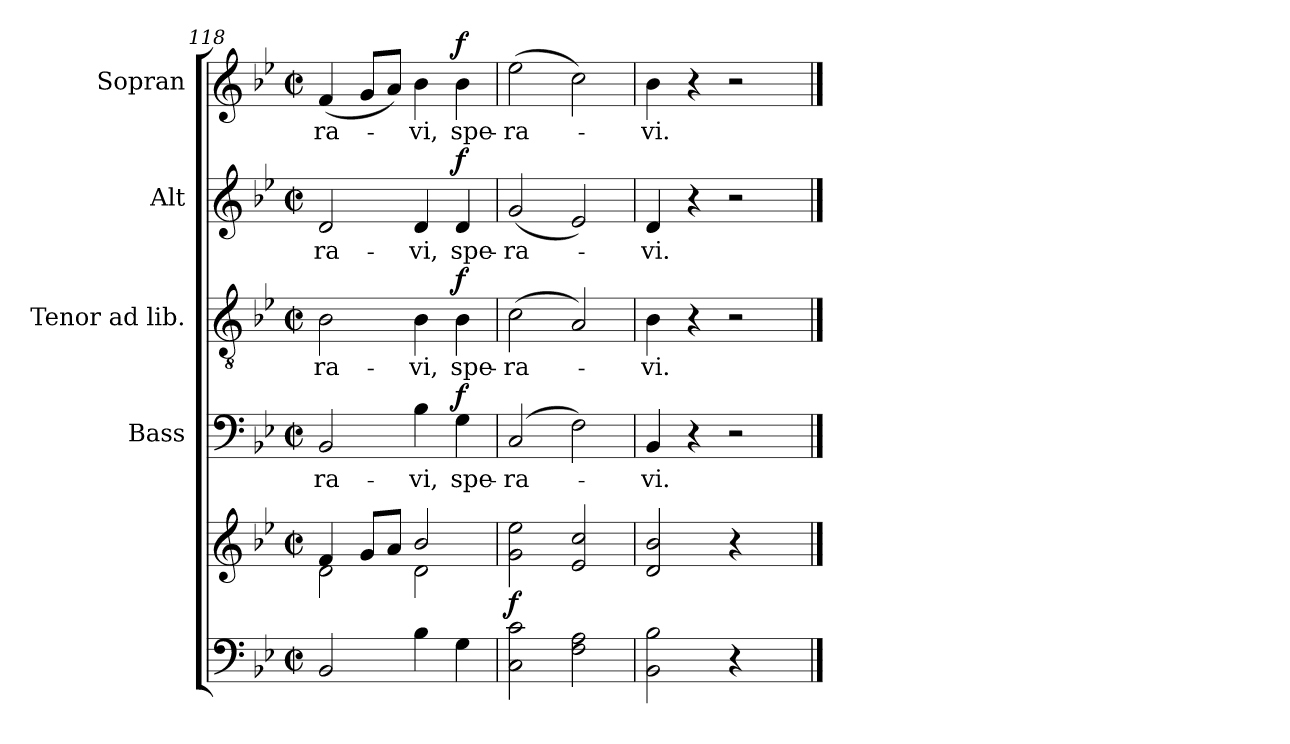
**kern	**kern	**dynam	**kern	**text	**dynam	**kern	**text	**dynam	**kern	**text	**dynam	**kern	**text	**dynam
*part5	*part5	*part5	*part4	*part4	*part4	*part3	*part3	*part3	*part2	*part2	*part2	*part1	*part1	*part1
*staff6	*staff5	*staff5/6	*staff4	*staff4	*staff4	*staff3	*staff3	*staff3	*staff2	*staff2	*staff2	*staff1	*staff1	*staff1
*	*	*	*I"Bass	*	*	*I"Tenor ad lib.	*	*	*I"Alt	*	*	*I"Sopran	*	*
*	*	*	*I'B.	*	*	*I'T.	*	*	*I'A.	*	*	*I'S.	*	*
*clefF4	*clefG2	*	*clefF4	*	*	*clefGv2	*	*	*clefG2	*	*	*clefG2	*	*
*k[b-e-]	*k[b-e-]	*	*k[b-e-]	*	*	*k[b-e-]	*	*	*k[b-e-]	*	*	*k[b-e-]	*	*
*B-:	*B-:	*	*B-:	*	*	*B-:	*	*	*B-:	*	*	*B-:	*	*
*M2/2	*M2/2	*	*M2/2	*	*	*M2/2	*	*	*M2/2	*	*	*M2/2	*	*
*met(c|)	*met(c|)	*	*met(c|)	*	*	*met(c|)	*	*	*met(c|)	*	*	*met(c|)	*	*
=118	=118	=118	=118	=118	=118	=118	=118	=118	=118	=118	=118	=118	=118	=118
*	*^	*	*	*	*	*	*	*	*	*	*	*	*	*
!	!	!	!	!	!LO:LY:b	!	!	!LO:LY:b	!	!	!LO:LY:b	!	!	!LO:LY:b	!
2BB-/	4f/	2d\	.	2BB-/	-ra-	.	2B-\	-ra-	.	2d/	-ra-	.	(<4f/	-ra-	.
.	8g/L	.	.	.	.	.	.	.	.	.	.	.	8g/L	.	.
.	8a/J	.	.	.	.	.	.	.	.	.	.	.	8a/J)	.	.
!	!	!	!	!	!LO:LY:b	!	!	!LO:LY:b	!	!	!LO:LY:b	!	!	!LO:LY:b	!
4B-\	2b-/	2d\	.	4B-\	-vi,	.	4B-\	-vi,	.	4d/	-vi,	.	4b-\	-vi,	.
!	!	!	!	!	!LO:LY:b	!LO:DY:a	!	!LO:LY:b	!LO:DY:a	!	!LO:LY:b	!LO:DY:a	!	!LO:LY:b	!LO:DY:a
4G\	.	.	.	4G\	spe-	f	4B-\	spe-	f	4d/	spe-	f	4b-\	spe-	f
*	*v	*v	*	*	*	*	*	*	*	*	*	*	*	*	*
=119	=119	=119	=119	=119	=119	=119	=119	=119	=119	=119	=119	=119	=119	=119
!	!	!LO:DY:b	!	!LO:LY:b	!	!	!LO:LY:b	!	!	!LO:LY:b	!	!	!LO:LY:b	!
2C\ 2c\	2g\ 2ee-\	f	(2C/	-ra-	.	(>2c\	-ra-	.	(<2g/	-ra-	.	(>2ee-\	-ra-	.
2F\ 2A\	2e-/ 2cc/	.	2F\)	.	.	2A/)	.	.	2e-/)	.	.	2cc\)	.	.
=120	=120	=120	=120	=120	=120	=120	=120	=120	=120	=120	=120	=120	=120	=120
!	!	!	!	!LO:LY:b	!	!	!LO:LY:b	!	!	!LO:LY:b	!	!	!LO:LY:b	!
2BB-\ 2B-\	2d/ 2b-/	.	4BB-/	-vi.	.	4B-\	-vi.	.	4d/	-vi.	.	4b-\	-vi.	.
.	.	.	4r	.	.	4r	.	.	4r	.	.	4r	.	.
4r	4r	.	2r	.	.	2r	.	.	2r	.	.	2r	.	.
4ryy	4ryy	.	.	.	.	.	.	.	.	.	.	.	.	.
==	==	==	==	==	==	==	==	==	==	==	==	==	==	==
*-	*-	*-	*-	*-	*-	*-	*-	*-	*-	*-	*-	*-	*-	*-
